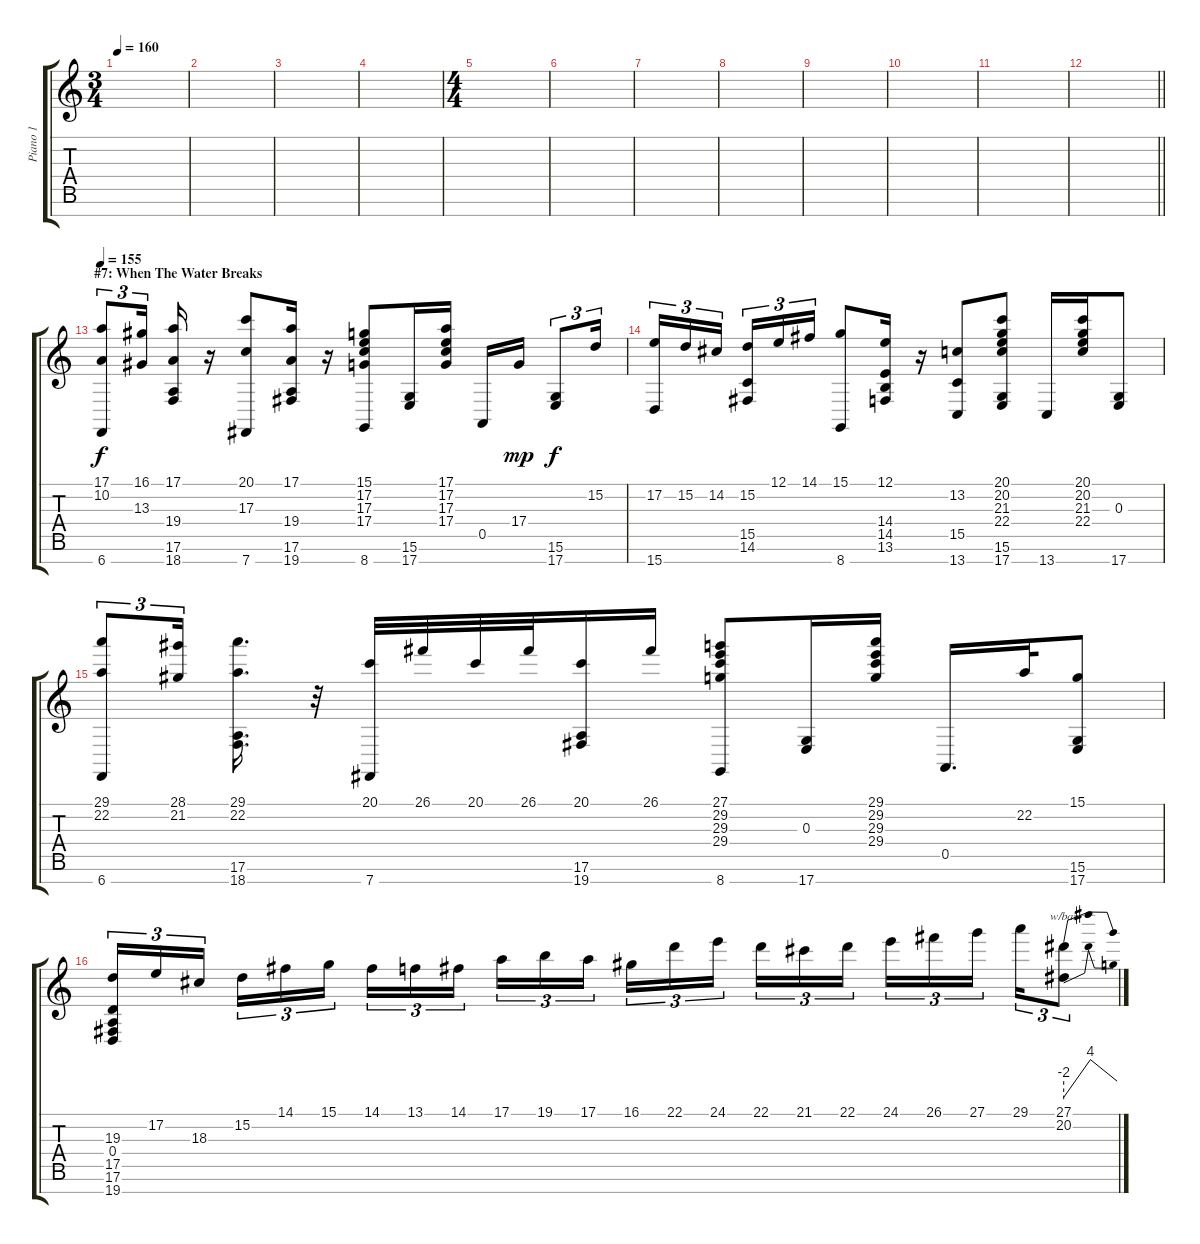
\track ("Piano 1" "Piano 1") {instrument electricgrandpiano}
\staff {score tabs}
\tuning (E4 B3 G3 D3 A2 E2 B1) {hide}
\ts (3 4)
\tempo 160
\clef g2
\ks c
|
|
|
|
\ts (4 4)
|
|
|
|
|
|
|
\barLineRight lightlight
|
\section ("" "#7: When The Water Breaks")
\tempo 155
(17.1 10.2 6.7).8{tu (3 2)} (16.1 13.3).16{tu (3 2)} (17.1 19.4 17.6 18.7).16 r.16 (20.1 17.3 7.7).8 (17.1 19.4 17.6 19.7).16 r.16 (15.1 17.2 17.3 17.4 8.7).8 (15.6 17.7).16 (17.1 17.2 17.3 17.4).16 0.5.16 17.4.16{dy mp} (15.6 17.7).8{tu (3 2) dy f} 15.2.16{tu (3 2)} |
(17.2 15.7).16{tu (3 2)} 15.2.16{tu (3 2)} 14.2.16{tu (3 2) beam splitsecondary} (15.2 15.5 14.6).16{tu (3 2)} 12.1.16{tu (3 2)} 14.1.16{tu (3 2)} (15.1 8.7).8 (12.1 14.4 14.5 13.6).16 r.16 (13.2 15.5 13.7).8 (20.1 20.2 21.3 22.4 15.6 17.7).8 13.7.16 (20.1 20.2 21.3 22.4).16 (0.3 17.7).8 |
(29.1 22.2 6.7).8{tu (3 2)} (28.1 21.2).16{tu (3 2)} (29.1 22.2 17.6 18.7).16{d} r.32 (20.1 7.7).32 26.1.32 20.1.32 26.1.32 (20.1 17.6 19.7).16 26.1.16 (27.1 29.2 29.3 29.4 8.7).8 (0.3 17.7).16 (29.1 29.2 29.3 29.4).16 0.5.16{d} 22.2.32 (15.1 15.6 17.7).8 |
(19.3 0.4 17.5 17.6 19.7).16{tu (3 2)} 17.2.16{tu (3 2)} 18.3.16{tu (3 2) beam splitsecondary} 15.2.16{tu (3 2)} 14.1.16{tu (3 2)} 15.1.16{tu (3 2)} 14.1.16{tu (3 2)} 13.1.16{tu (3 2)} 14.1.16{tu (3 2) beam splitsecondary} 17.1.16{tu (3 2)} 19.1.16{tu (3 2)} 17.1.16{tu (3 2)} 16.1.16{tu (3 2)} 22.1.16{tu (3 2)} 24.1.16{tu (3 2) beam splitsecondary} 22.1.16{tu (3 2)} 21.1.16{tu (3 2)} 22.1.16{tu (3 2)} 24.1.16{tu (3 2)} 26.1.16{tu (3 2)} 27.1.16{tu (3 2) beam splitsecondary} 29.1.16{tu (3 2)} (27.1 20.2).8{tu (3 2) tbe (dip default 0 -8 25 16 60 0) volume 4}
